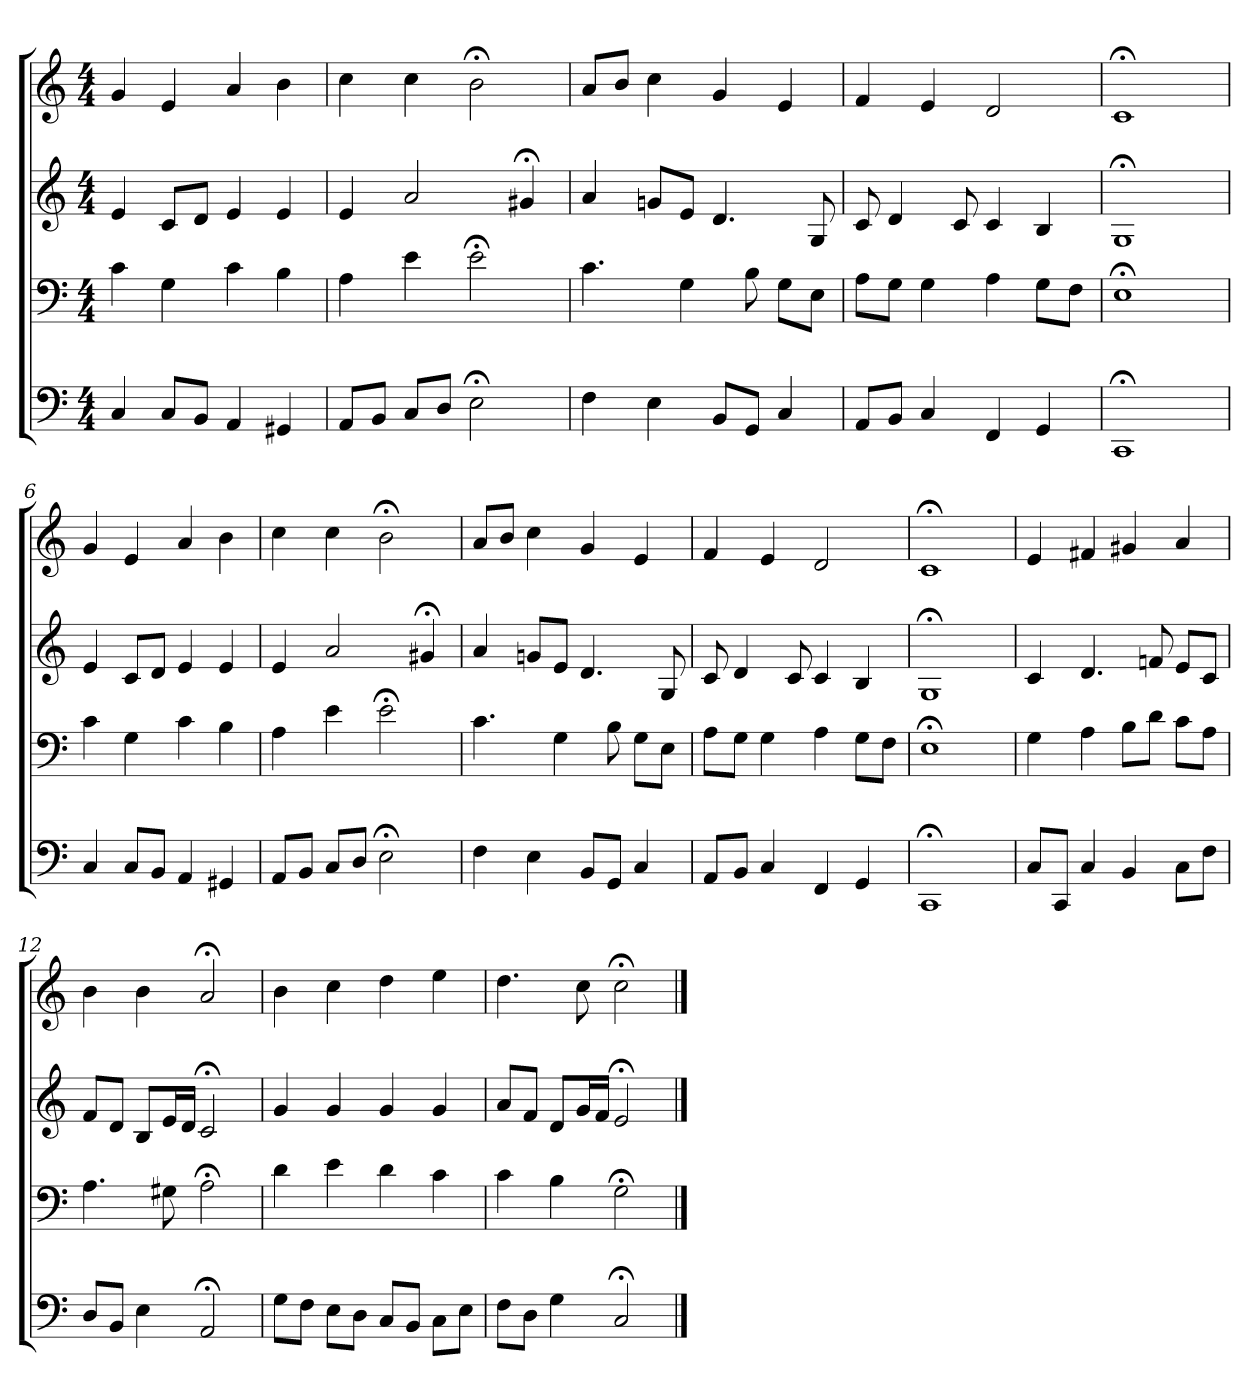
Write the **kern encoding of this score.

**kern	**kern	**kern	**kern
*part4	*part3	*part2	*part1
*staff4	*staff3	*staff2	*staff1
*clefF4	*clefF4	*clefG2	*clefG2
*M4/4	*M4/4	*M4/4	*M4/4
=1	=1	=1	=1
4C	4c	4e	4g
8C/L	4G	8c/L	4e
8BB/J	.	8d/J	.
4AA	4c	4e	4a
4GG#X	4B	4e	4b
=2	=2	=2	=2
8AA/L	4A	4e	4cc
8BB/J	.	.	.
8C/L	4e	2a	4cc
8D/J	.	.	.
2E;<	2e;<	.	2b;<
.	.	4g#X;<	.
=3	=3	=3	=3
4F	4.c	4a	8a/L
.	.	.	8b/J
4E	.	8gn/L	4cc
.	4G	8e/J	.
8BB/L	.	4.d	4g
8GG/J	8B	.	.
4C	8G\L	.	4e
.	8E\J	8G	.
=4	=4	=4	=4
8AA/L	8A\L	8c	4f
8BB/J	8G\J	4d	.
4C	4G	.	4e
.	.	8c	.
4FF	4A	4c	2d
4GG	8G\L	4B	.
.	8F\J	.	.
=5	=5	=5	=5
1CC;<	1E;<	1G;<	1c;<
=6	=6	=6	=6
4C	4c	4e	4g
8C/L	4G	8c/L	4e
8BB/J	.	8d/J	.
4AA	4c	4e	4a
4GG#X	4B	4e	4b
=7	=7	=7	=7
8AA/L	4A	4e	4cc
8BB/J	.	.	.
8C/L	4e	2a	4cc
8D/J	.	.	.
2E;<	2e;<	.	2b;<
.	.	4g#X;<	.
=8	=8	=8	=8
4F	4.c	4a	8a/L
.	.	.	8b/J
4E	.	8gn/L	4cc
.	4G	8e/J	.
8BB/L	.	4.d	4g
8GG/J	8B	.	.
4C	8G\L	.	4e
.	8E\J	8G	.
=9	=9	=9	=9
8AA/L	8A\L	8c	4f
8BB/J	8G\J	4d	.
4C	4G	.	4e
.	.	8c	.
4FF	4A	4c	2d
4GG	8G\L	4B	.
.	8F\J	.	.
=10	=10	=10	=10
1CC;<	1E;<	1G;<	1c;<
=11	=11	=11	=11
8C/L	4G	4c	4e
8CC/J	.	.	.
4C	4A	4.d	4f#X
4BB	8B\L	.	4g#X
.	8d\J	8fn	.
8C\L	8c\L	8e/L	4a
8F\J	8A\J	8c/J	.
=12	=12	=12	=12
8D/L	4.A	8f/L	4b
8BB/J	.	8d/J	.
4E	.	8B/L	4b
.	8G#X	16e/L	.
.	.	16d/JJ	.
2AA;<	2A;<	2c;<	2a;<
=13	=13	=13	=13
8G\L	4d	4g	4b
8F\J	.	.	.
8E\L	4e	4g	4cc
8D\J	.	.	.
8C/L	4d	4g	4dd
8BB/J	.	.	.
8C\L	4c	4g	4ee
8E\J	.	.	.
=14	=14	=14	=14
8F\L	4c	8a/L	4.dd
8D\J	.	8f/J	.
4G	4B	8d/L	.
.	.	16g/L	8cc
.	.	16f/JJ	.
2C;<	2G;<	2e;<	2cc;<
==	==	==	==
*-	*-	*-	*-
